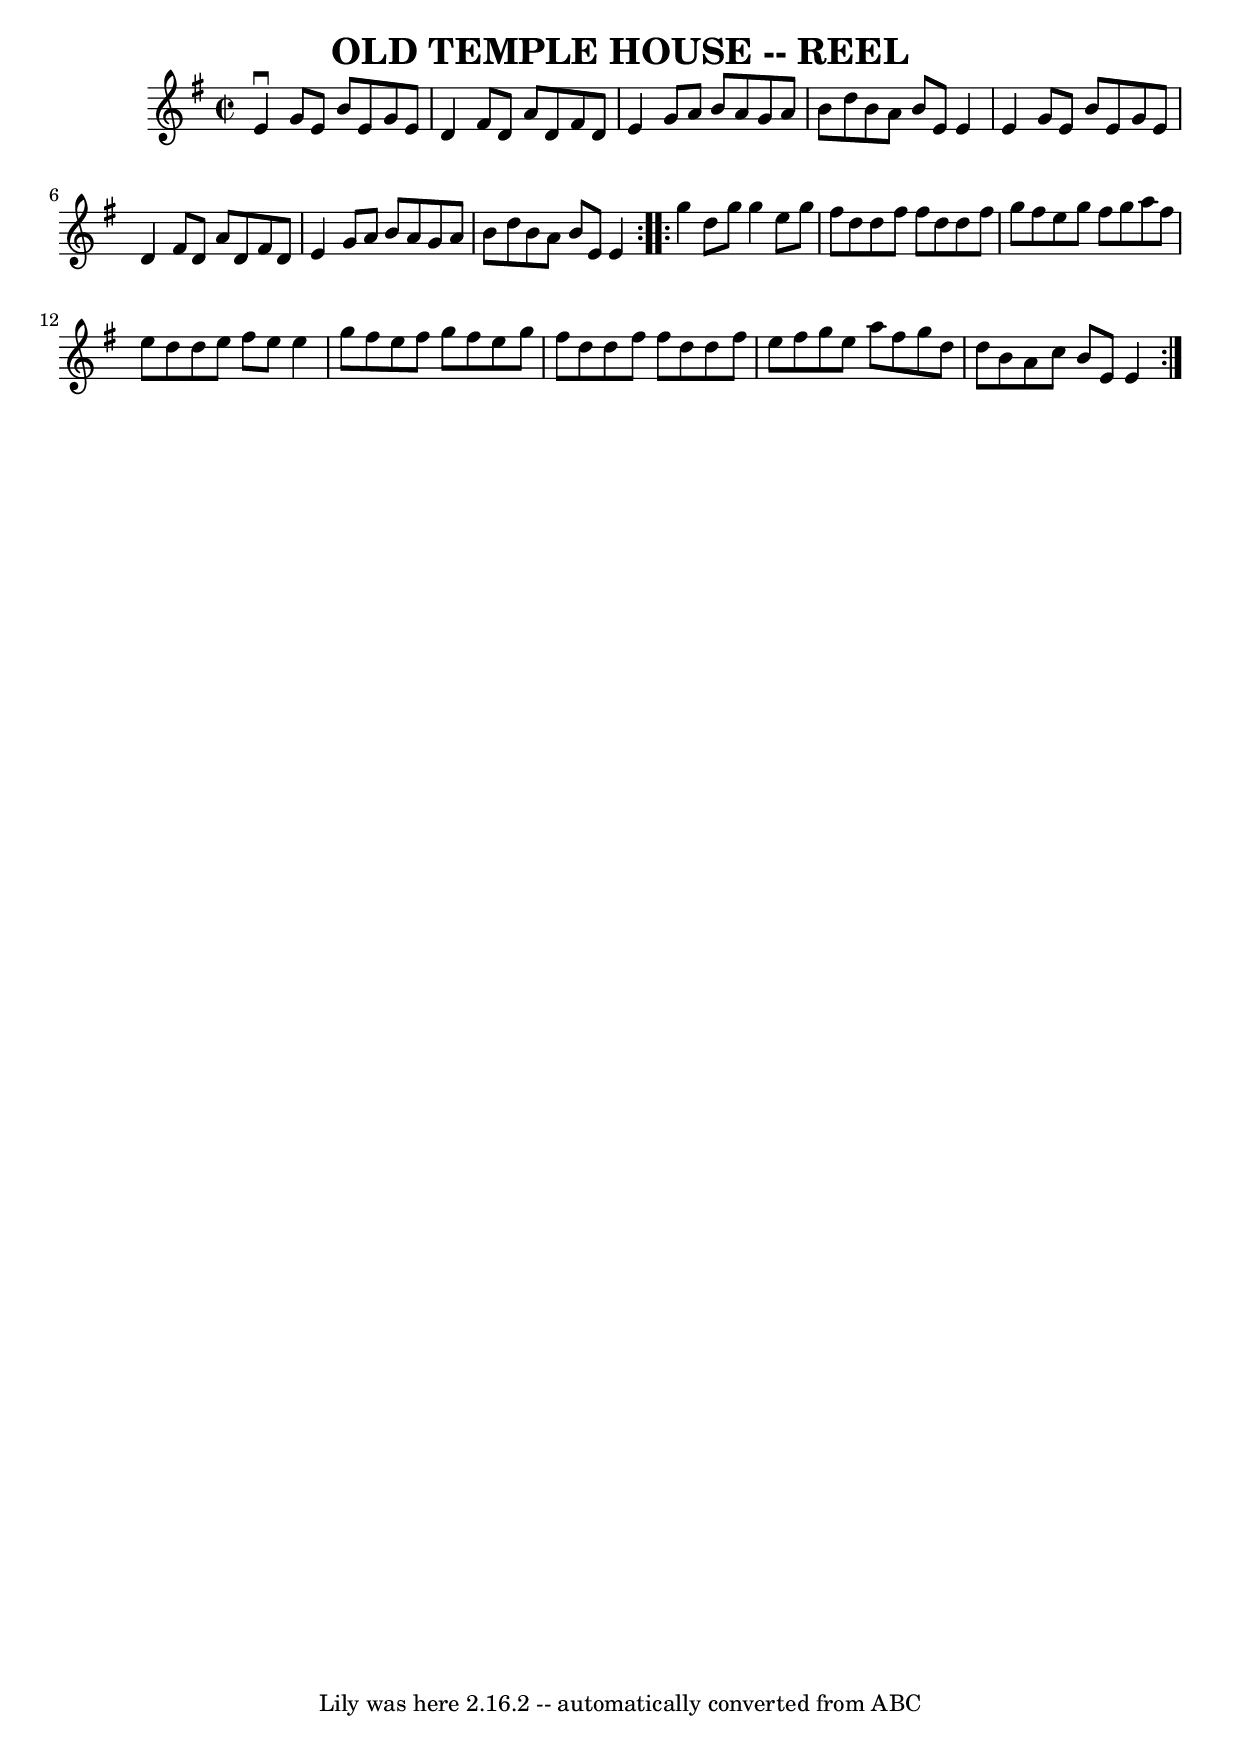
\version "2.16.2"
\include "Mammoth.ily"
\header {
  %% book = "Ryan's Mammoth Collection of Fiddle Tunes"
 crossRefNumber = "1"
 footnotes = ""
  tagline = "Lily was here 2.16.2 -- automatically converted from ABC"
  title = "OLD TEMPLE HOUSE -- REEL"

}
voicedefault =  {



  \repeat volta 2 {

    \override Staff.TimeSignature #'style = #'C
    \time 2/2 
    \key e \minor
 e'4^\downbow g'8 e'8 b'8 e'8 g'8 e'8     |
 d'4 fis'8 d'8 a'8 d'8 fis'8 d'8    |
 e'4 g'8 a'8 b'8 a'8 g'8 a'8     |
 b'8 d''8 b'8 a'8 b'8 e'8 e'4         |
 e'4 g'8 e'8 b'8 e'8 g'8 e'8     |
 d'4 fis'8 d'8 a'8 d'8 fis'8 d'8     |
 e'4 g'8 a'8 b'8 a'8 g'8 a'8    |
    
 b'8 d''8 b'8 a'8 b'8 e'8 e'4    
  }     
  \repeat volta 2 {
 g''4 d''8 g''8 g''4 e''8 g''8     |
 fis''8 d''8 d''8 fis''8 fis''8 d''8 d''8 fis''8     |
 g''8 fis''8 e''8 g''8 fis''8 g''8 a''8 fis''8     |
 e''8 d''8 d''8 e''8 fis''8 e''8 e''4         |
 g''8 fis''8 e''8 fis''8 g''8 fis''8 e''8 g''8     |
 fis''8 d''8 d''8 fis''8 fis''8 d''8 d''8 fis''8     |
 e''8 fis''8 g''8 e''8 a''8 fis''8 g''8 d''8     |
 d''8    
 b'8 a'8 c''8 b'8 e'8 e'4    
  }   

}

\score{
  <<

    \context Staff="default"
    {
      \voicedefault 
      
    }

  >>
  \layout {
    
  }
  \midi {
  }

}
